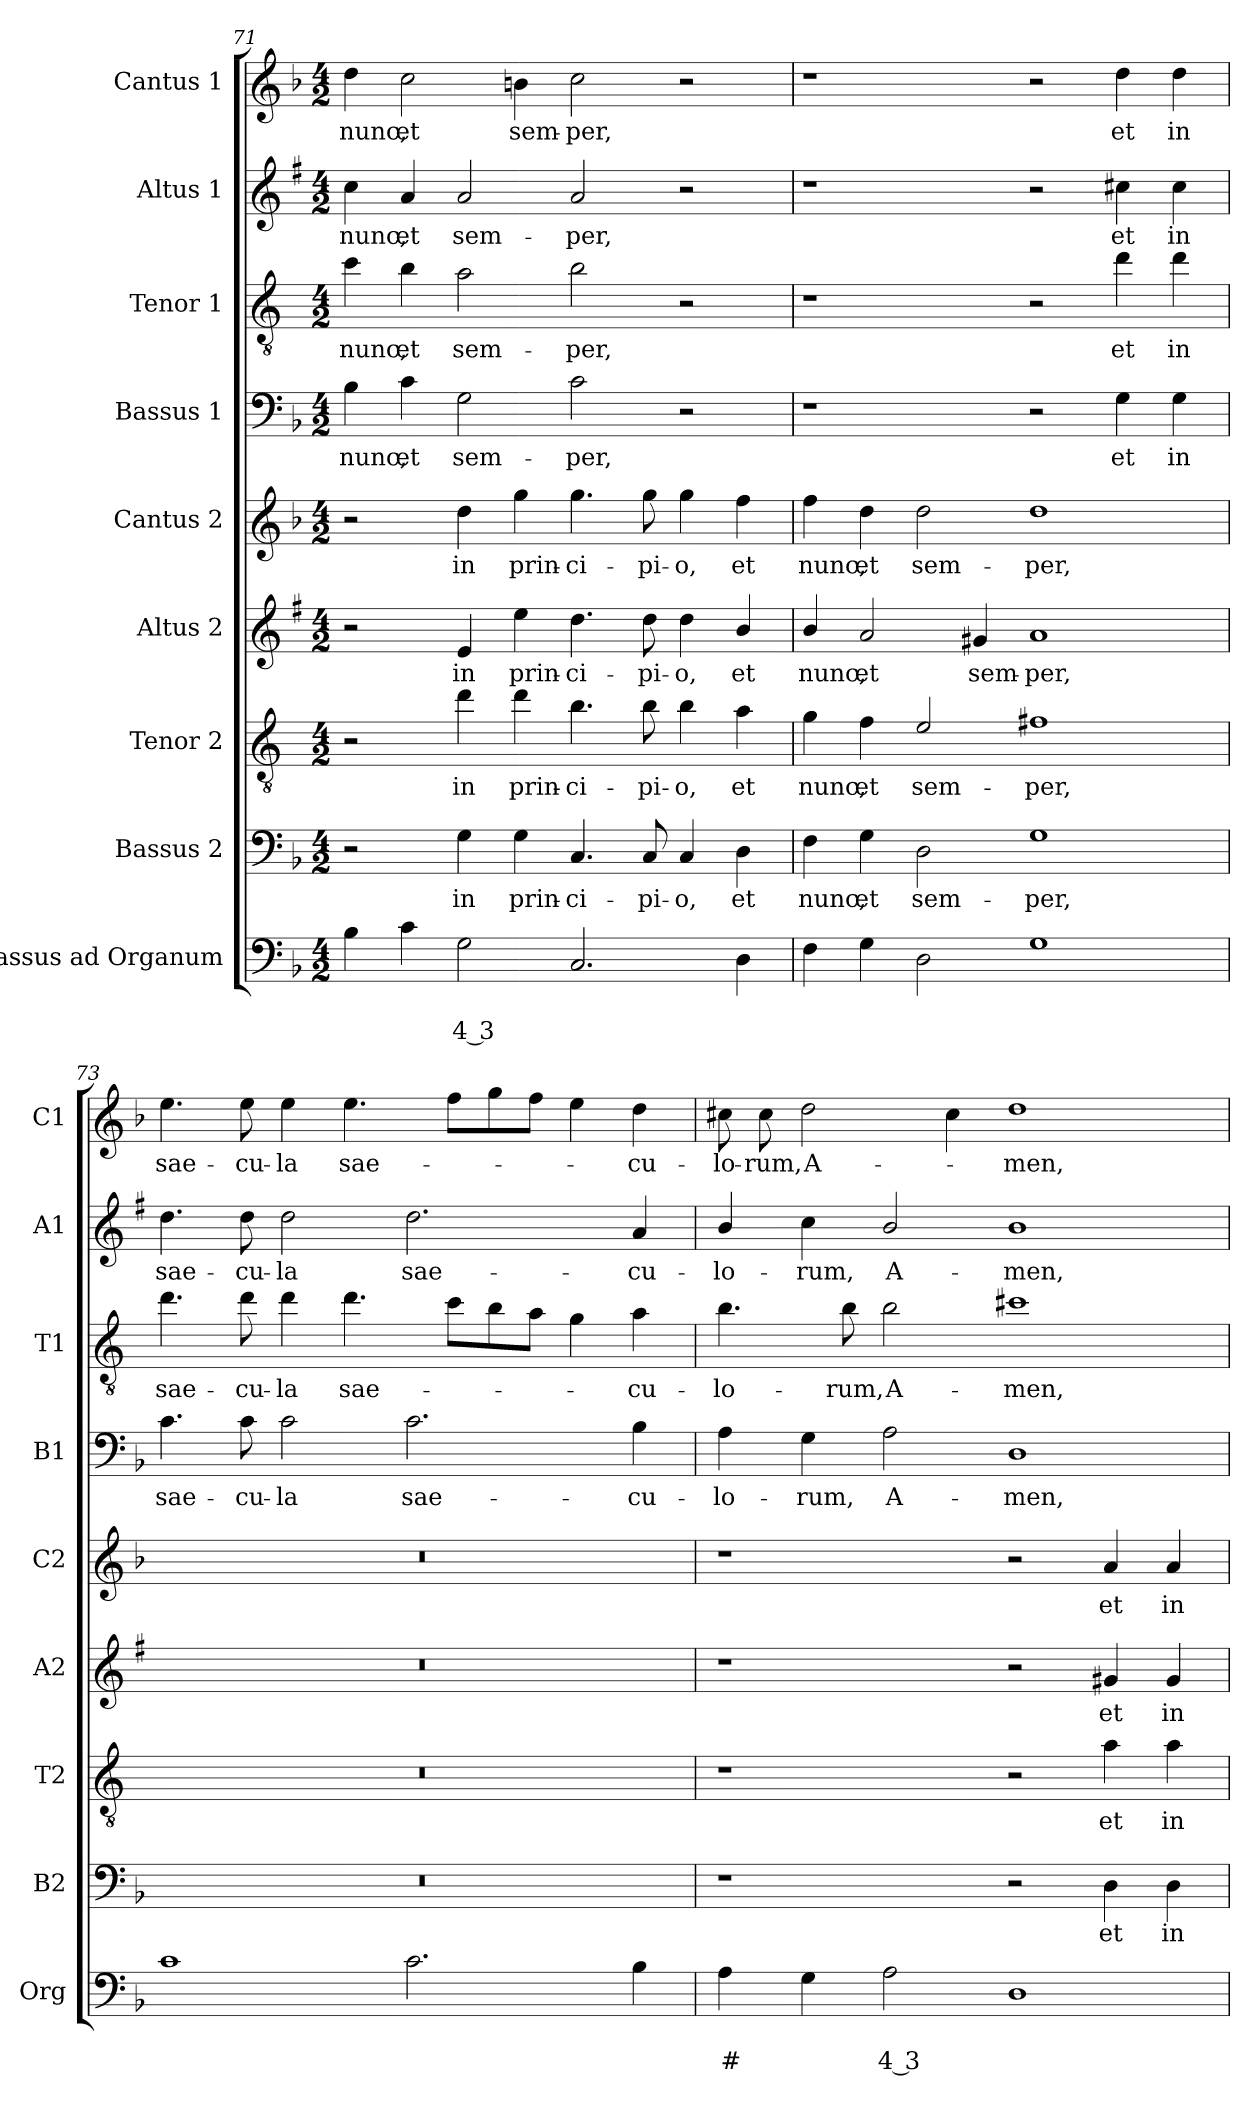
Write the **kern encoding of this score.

**kern	**text	**text	**kern	**text	**kern	**text	**kern	**text	**kern	**text	**kern	**text	**kern	**text	**kern	**text	**kern	**text
*part9	*part9	*part9	*part8	*part8	*part7	*part7	*part6	*part6	*part5	*part5	*part4	*part4	*part3	*part3	*part2	*part2	*part1	*part1
*staff9	*staff9	*staff9	*staff8	*staff8	*staff7	*staff7	*staff6	*staff6	*staff5	*staff5	*staff4	*staff4	*staff3	*staff3	*staff2	*staff2	*staff1	*staff1
*I"Bassus ad Organum	*	*	*I"Bassus 2	*	*I"Tenor 2	*	*I"Altus 2	*	*I"Cantus 2	*	*I"Bassus 1	*	*I"Tenor 1	*	*I"Altus 1	*	*I"Cantus 1	*
*I'Org	*	*	*I'B2	*	*I'T2	*	*I'A2	*	*I'C2	*	*I'B1	*	*I'T1	*	*I'A1	*	*I'C1	*
*clefF4	*	*	*clefF4	*	*clefGv2	*	*clefG2	*	*clefG2	*	*clefF4	*	*clefGv2	*	*clefG2	*	*clefG2	*
*	*	*	*	*	*ITrd4c7	*	*ITrd1c2	*	*	*	*	*	*ITrd4c7	*	*ITrd1c2	*	*	*
*k[b-]	*	*	*k[b-]	*	*k[b-]	*	*k[b-]	*	*k[b-]	*	*k[b-]	*	*k[b-]	*	*k[b-]	*	*k[b-]	*
*F:	*	*	*F:	*	*F:	*	*F:	*	*F:	*	*F:	*	*F:	*	*F:	*	*F:	*
*M4/2	*	*	*M4/2	*	*M4/2	*	*M4/2	*	*M4/2	*	*M4/2	*	*M4/2	*	*M4/2	*	*M4/2	*
=71	=71	=71	=71	=71	=71	=71	=71	=71	=71	=71	=71	=71	=71	=71	=71	=71	=71	=71
!	!	!	!	!	!	!	!	!	!	!	!	!LO:LY:b	!	!LO:LY:b	!	!LO:LY:b	!	!LO:LY:b
4B-\	.	.	2r	.	2r	.	2r	.	2r	.	4B-\	nunc,	4f\	nunc,	4b-\	nunc,	4dd\	nunc,
!	!	!	!	!	!	!	!	!	!	!	!	!LO:LY:b	!	!LO:LY:b	!	!LO:LY:b	!	!LO:LY:b
4c\	.	.	.	.	.	.	.	.	.	.	4c\	et	4e\	et	4g/	et	2cc\	et
!	!	!LO:LY:b	!	!LO:LY:b	!	!LO:LY:b	!	!LO:LY:b	!	!LO:LY:b	!	!LO:LY:b	!	!LO:LY:b	!	!LO:LY:b	!	!
2G\	.	4 3	4G\	in	4g\	in	4d/	in	4dd\	in	2G\	sem-	2d\	sem-	2g/	sem-	.	.
!	!	!	!	!LO:LY:b	!	!LO:LY:b	!	!LO:LY:b	!	!LO:LY:b	!	!	!	!	!	!	!	!LO:LY:b
.	.	.	4G\	prin-	4g\	prin-	4dd\	prin-	4gg\	prin-	.	.	.	.	.	.	4bn\	sem-
!	!	!	!	!LO:LY:b	!	!LO:LY:b	!	!LO:LY:b	!	!LO:LY:b	!	!LO:LY:b	!	!LO:LY:b	!	!LO:LY:b	!	!LO:LY:b
2.C/	.	.	4.C/	-ci-	4.e\	-ci-	4.cc\	-ci-	4.gg\	-ci-	2c\	-per,	2e\	-per,	2g/	-per,	2cc\	-per,
!	!	!	!	!LO:LY:b	!	!LO:LY:b	!	!LO:LY:b	!	!LO:LY:b	!	!	!	!	!	!	!	!
.	.	.	8C/	-pi-	8e\	-pi-	8cc\	-pi-	8gg\	-pi-	.	.	.	.	.	.	.	.
!	!	!	!	!LO:LY:b	!	!LO:LY:b	!	!LO:LY:b	!	!LO:LY:b	!	!	!	!	!	!	!	!
.	.	.	4C/	-o,	4e\	-o,	4cc\	-o,	4gg\	-o,	2r	.	2r	.	2r	.	2r	.
!	!	!	!	!LO:LY:b	!	!LO:LY:b	!	!LO:LY:b	!	!LO:LY:b	!	!	!	!	!	!	!	!
4D\	.	.	4D\	et	4d\	et	4a/	et	4ff\	et	.	.	.	.	.	.	.	.
!!LO:LB:g=z
=72	=72	=72	=72	=72	=72	=72	=72	=72	=72	=72	=72	=72	=72	=72	=72	=72	=72	=72
!	!	!	!	!LO:LY:b	!	!LO:LY:b	!	!LO:LY:b	!	!LO:LY:b	!	!	!	!	!	!	!	!
4F\	.	.	4F\	nunc,	4c\	nunc,	4a/	nunc,	4ff\	nunc,	1r	.	1r	.	1r	.	1r	.
!	!	!	!	!LO:LY:b	!	!LO:LY:b	!	!LO:LY:b	!	!LO:LY:b	!	!	!	!	!	!	!	!
4G\	.	.	4G\	et	4B-\	et	2g/	et	4dd\	et	.	.	.	.	.	.	.	.
!	!	!	!	!LO:LY:b	!	!LO:LY:b	!	!	!	!LO:LY:b	!	!	!	!	!	!	!	!
2D\	.	.	2D\	sem-	2A/	sem-	.	.	2dd\	sem-	.	.	.	.	.	.	.	.
!	!	!	!	!	!	!	!	!LO:LY:b	!	!	!	!	!	!	!	!	!	!
.	.	.	.	.	.	.	4f#X/	sem-	.	.	.	.	.	.	.	.	.	.
!	!	!	!	!LO:LY:b	!	!LO:LY:b	!	!LO:LY:b	!	!LO:LY:b	!	!	!	!	!	!	!	!
1G	.	.	1G	-per,	1Bn	-per,	1g	-per,	1dd	-per,	2r	.	2r	.	2r	.	2r	.
!	!	!	!	!	!	!	!	!	!	!	!	!LO:LY:b	!	!LO:LY:b	!	!LO:LY:b	!	!LO:LY:b
.	.	.	.	.	.	.	.	.	.	.	4G\	et	4g\	et	4bn\	et	4dd\	et
!	!	!	!	!	!	!	!	!	!	!	!	!LO:LY:b	!	!LO:LY:b	!	!LO:LY:b	!	!LO:LY:b
.	.	.	.	.	.	.	.	.	.	.	4G\	in	4g\	in	4b\	in	4dd\	in
=73	=73	=73	=73	=73	=73	=73	=73	=73	=73	=73	=73	=73	=73	=73	=73	=73	=73	=73
!	!	!	!	!	!	!	!	!	!	!	!	!LO:LY:b	!	!LO:LY:b	!	!LO:LY:b	!	!LO:LY:b
1c	.	.	0r	.	0r	.	0r	.	0r	.	4.c\	sae-	4.g\	sae-	4.cc\	sae-	4.ee\	sae-
!	!	!	!	!	!	!	!	!	!	!	!	!LO:LY:b	!	!LO:LY:b	!	!LO:LY:b	!	!LO:LY:b
.	.	.	.	.	.	.	.	.	.	.	8c\	-cu-	8g\	-cu-	8cc\	-cu-	8ee\	-cu-
!	!	!	!	!	!	!	!	!	!	!	!	!LO:LY:b	!	!LO:LY:b	!	!LO:LY:b	!	!LO:LY:b
.	.	.	.	.	.	.	.	.	.	.	2c\	-la	4g\	-la	2cc\	-la	4ee\	-la
!	!	!	!	!	!	!	!	!	!	!	!	!	!	!LO:LY:b	!	!	!	!LO:LY:b
.	.	.	.	.	.	.	.	.	.	.	.	.	4.g\	sae-	.	.	4.ee\	sae-
!	!	!	!	!	!	!	!	!	!	!	!	!LO:LY:b	!	!	!	!LO:LY:b	!	!
2.c\	.	.	.	.	.	.	.	.	.	.	2.c\	sae-	.	.	2.cc\	sae-	.	.
.	.	.	.	.	.	.	.	.	.	.	.	.	8f\L	.	.	.	8ff\L	.
.	.	.	.	.	.	.	.	.	.	.	.	.	8e\	.	.	.	8gg\	.
.	.	.	.	.	.	.	.	.	.	.	.	.	8d\J	.	.	.	8ff\J	.
.	.	.	.	.	.	.	.	.	.	.	.	.	4c\	.	.	.	4ee\	.
!	!	!	!	!	!	!	!	!	!	!	!	!LO:LY:b	!	!LO:LY:b	!	!LO:LY:b	!	!LO:LY:b
4B-\	.	.	.	.	.	.	.	.	.	.	4B-\	-cu-	4d\	-cu-	4g/	-cu-	4dd\	-cu-
=74	=74	=74	=74	=74	=74	=74	=74	=74	=74	=74	=74	=74	=74	=74	=74	=74	=74	=74
!	!	!LO:LY:b	!	!	!	!	!	!	!	!	!	!LO:LY:b	!	!LO:LY:b	!	!LO:LY:b	!	!LO:LY:b
4A\	.	#	1r	.	1r	.	1r	.	1r	.	4A\	-lo-	4.e\	-lo-	4a/	-lo-	8cc#X\	-lo-
!	!	!	!	!	!	!	!	!	!	!	!	!	!	!	!	!	!	!LO:LY:b
.	.	.	.	.	.	.	.	.	.	.	.	.	.	.	.	.	8cc#\	-rum,
!	!	!	!	!	!	!	!	!	!	!	!	!LO:LY:b	!	!	!	!LO:LY:b	!	!LO:LY:b
4G\	.	.	.	.	.	.	.	.	.	.	4G\	-rum,	.	.	4b-\	-rum,	2dd\	A-
!	!	!	!	!	!	!	!	!	!	!	!	!	!	!LO:LY:b	!	!	!	!
.	.	.	.	.	.	.	.	.	.	.	.	.	8e\	-rum,	.	.	.	.
!	!	!LO:LY:b	!	!	!	!	!	!	!	!	!	!LO:LY:b	!	!LO:LY:b	!	!LO:LY:b	!	!
2A\	.	4 3	.	.	.	.	.	.	.	.	2A\	A-	2e\	A-	2a/	A-	.	.
.	.	.	.	.	.	.	.	.	.	.	.	.	.	.	.	.	4cc#\	.
!	!	!	!	!	!	!	!	!	!	!	!	!LO:LY:b	!	!LO:LY:b	!	!LO:LY:b	!	!LO:LY:b
1D	.	.	2r	.	2r	.	2r	.	2r	.	1D	-men,	1f#X	-men,	1a	-men,	1dd	-men,
!	!	!	!	!LO:LY:b	!	!LO:LY:b	!	!LO:LY:b	!	!LO:LY:b	!	!	!	!	!	!	!	!
.	.	.	4D\	et	4d\	et	4f#X/	et	4a/	et	.	.	.	.	.	.	.	.
!	!	!	!	!LO:LY:b	!	!LO:LY:b	!	!LO:LY:b	!	!LO:LY:b	!	!	!	!	!	!	!	!
.	.	.	4D\	in	4d\	in	4f#/	in	4a/	in	.	.	.	.	.	.	.	.
=	=	=	=	=	=	=	=	=	=	=	=	=	=	=	=	=	=	=
*-	*-	*-	*-	*-	*-	*-	*-	*-	*-	*-	*-	*-	*-	*-	*-	*-	*-	*-
